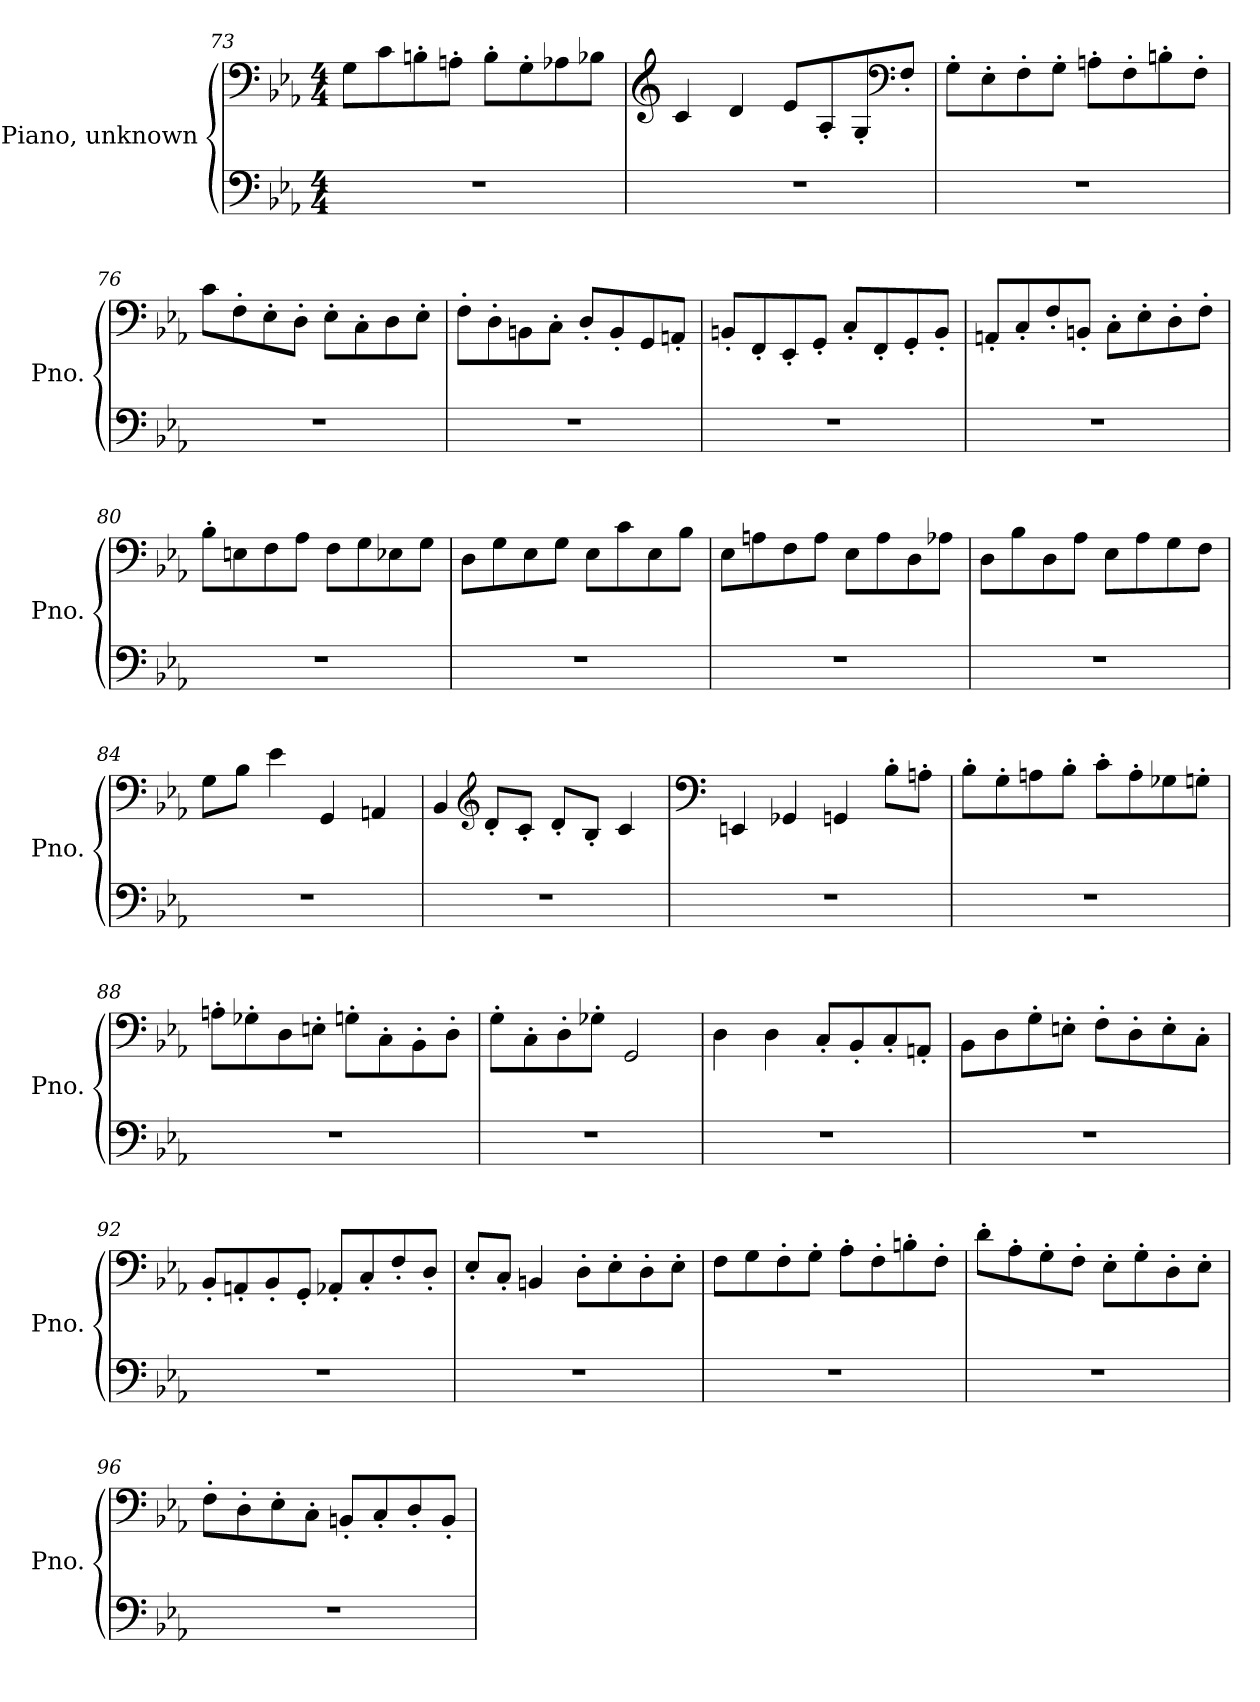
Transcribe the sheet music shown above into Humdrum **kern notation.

**kern	**kern
*part1	*part1
*staff2	*staff1
*I"Piano, unknown	*
*I'Pno.	*
*clefF4	*clefF4
*k[b-e-a-]	*k[b-e-a-]
*M4/4	*M4/4
=73	=73
1r	8G\L
.	8c\
.	8Bn'\
.	8An'\J
.	8B'\L
.	8G'\
.	8A-X\
.	8B-X\J
=74	=74
*	*clefG2
1r	4c/
.	4d/
.	8e-/L
.	8A-'/
.	8G'/
*	*clefF4
.	8F'/J
!!LO:LB:g=z
=75	=75
1r	8G'\L
.	8E-'\
.	8F'\
.	8G'\J
.	8An'\L
.	8F'\
.	8Bn'\
.	8F'\J
=76	=76
1r	8c\L
.	8F'\
.	8E-'\
.	8D'\J
.	8E-'\L
.	8C'\
.	8D\
.	8E-'\J
=77	=77
1r	8F'\L
.	8D'\
.	8BBn\
.	8C'\J
.	8D'/L
.	8BB'/
.	8GG/
.	8AAn'/J
=78	=78
1r	8BBn'/L
.	8FF'/
.	8EE-'/
.	8GG'/J
.	8C'/L
.	8FF'/
.	8GG'/
.	8BB'/J
!!LO:LB:g=z
=79	=79
1r	8AAn'/L
.	8C'/
.	8F'/
.	8BBn'/J
.	8C'\L
.	8E-'\
.	8D'\
.	8F'\J
=80	=80
1r	8B-'\L
.	8En\
.	8F\
.	8A-\J
.	8F\L
.	8G\
.	8E-X\
.	8G\J
=81	=81
1r	8D\L
.	8G\
.	8E-\
.	8G\J
.	8E-\L
.	8c\
.	8E-\
.	8B-\J
=82	=82
1r	8E-\L
.	8An\
.	8F\
.	8A\J
.	8E-\L
.	8A\
.	8D\
.	8A-X\J
!!LO:LB:g=z
=83	=83
1r	8D\L
.	8B-\
.	8D\
.	8A-\J
.	8E-\L
.	8A-\
.	8G\
.	8F\J
=84	=84
1r	8G\L
.	8B-\J
.	4e-\
.	4GG/
.	4AAn/
=85	=85
1r	4BB-/
*	*clefG2
.	8d'/L
.	8c'/J
.	8d'/L
.	8B-'/J
.	4c/
=86	=86
*	*clefF4
1r	4EEn/
.	4GG-X/
.	4GGn/
.	8B-'\L
.	8An'\J
=87	=87
1r	8B-'\L
.	8G'\
.	8An\
.	8B-'\J
.	8c'\L
.	8A'\
.	8G-X\
.	8Gn'\J
!!LO:PB:g=z
=88	=88
1r	8An'\L
.	8G-X'\
.	8D\
.	8En'\J
.	8Gn'\L
.	8C'\
.	8BB-'\
.	8D'\J
=89	=89
1r	8G'\L
.	8C'\
.	8D'\
.	8G-X'\J
.	2GG/
=90	=90
1r	4D\
.	4D\
.	8C'/L
.	8BB-'/
.	8C'/
.	8AAn'/J
=91	=91
1r	8BB-\L
.	8D\
.	8G'\
.	8En'\J
.	8F'\L
.	8D'\
.	8E'\
.	8C'\J
=92	=92
1r	8BB-'/L
.	8AAn'/
.	8BB-'/
.	8GG'/J
.	8AA-X'/L
.	8C'/
.	8F'/
.	8D'/J
!!LO:LB:g=z
=93	=93
1r	8E-'/L
.	8C'/J
.	4BBn/
.	8D'\L
.	8E-'\
.	8D'\
.	8E-'\J
=94	=94
1r	8F\L
.	8G\
.	8F'\
.	8G'\J
.	8A-'\L
.	8F'\
.	8Bn'\
.	8F'\J
=95	=95
1r	8d'\L
.	8A-'\
.	8G'\
.	8F'\J
.	8E-'\L
.	8G'\
.	8D'\
.	8E-'\J
=96	=96
1r	8F'\L
.	8D'\
.	8E-'\
.	8C'\J
.	8BBn'/L
.	8C'/
.	8D'/
.	8BB'/J
=	=
*-	*-
